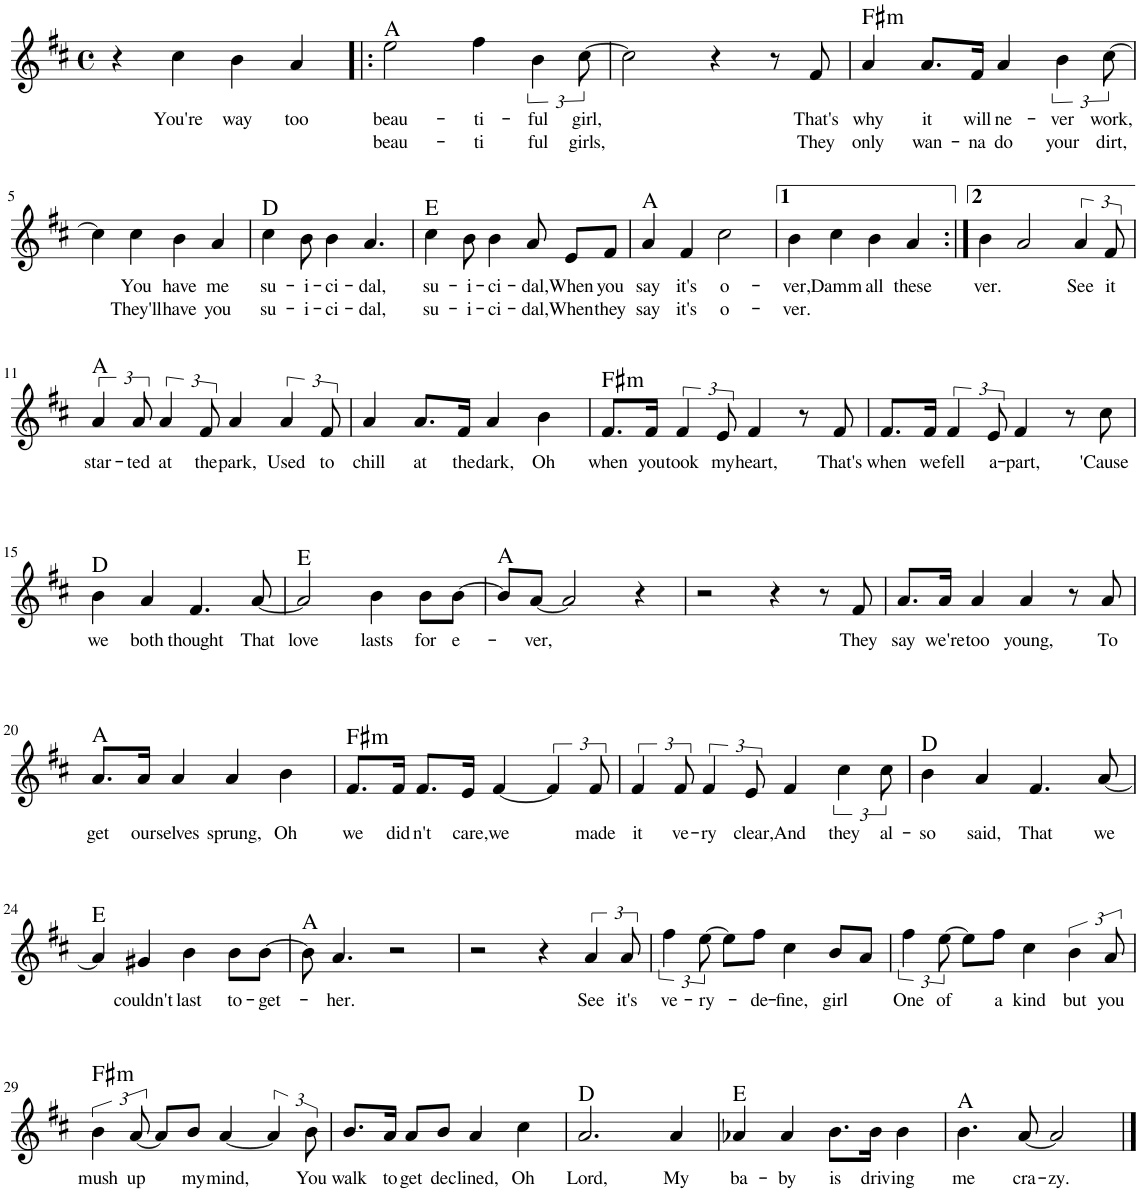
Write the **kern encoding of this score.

**kern	**text	**text	**harte
*part1	*part1	*part1	*part1
*staff1	*staff1	*staff1	*
*I"Piano	*	*	*
*I'Pno	*	*	*
*clefG2	*	*	*
*k[f#c#]	*	*	*
*M4/4	*	*	*
*met(c)	*	*	*
=1	=1	=1	=1
4r	.	.	.
!	!LO:LY:b	!	!
4cc#\	You're	.	.
!	!LO:LY:b	!	!
4b\	way	.	.
!	!LO:LY:b	!	!
4a/	too	.	.
=2!|:	=2!|:	=2!|:	=2!|:
!	!LO:LY:b	!LO:LY:b	!
2ee\	beau-	beau-	A:maj
!	!LO:LY:b	!LO:LY:b	!
4ff#\	-ti-	-ti	.
!	!LO:LY:b	!LO:LY:b	!
6b\	-ful	ful	.
!	!LO:LY:b	!LO:LY:b	!
[12cc#\	girl,	girls,	.
=3	=3	=3	=3
2cc#\]	.	.	.
4r	.	.	.
8r	.	.	.
!	!LO:LY:b	!LO:LY:b	!
8f#/	That's	They	.
=4	=4	=4	=4
!	!LO:LY:b	!LO:LY:b	!LO:H:kt=m
4a/	why	only	F#:min
!	!LO:LY:b	!LO:LY:b	!
8.a/L	it	wan-	.
!	!LO:LY:b	!LO:LY:b	!
16f#/Jk	will	-na	.
!	!LO:LY:b	!LO:LY:b	!
4a/	ne-	do	.
!	!LO:LY:b	!LO:LY:b	!
6b\	-ver	your	.
!	!LO:LY:b	!LO:LY:b	!
[12cc#\	work,	dirt,	.
!!LO:LB:g=z
=5	=5	=5	=5
4cc#\]	.	.	.
!	!LO:LY:b	!LO:LY:b	!
4cc#\	You	They'll	.
!	!LO:LY:b	!LO:LY:b	!
4b\	have	have	.
!	!LO:LY:b	!LO:LY:b	!
4a/	me	you	.
=6	=6	=6	=6
!	!LO:LY:b	!LO:LY:b	!
4cc#\	su-	su-	D:maj
!	!LO:LY:b	!LO:LY:b	!
8b\	-i-	-i-	.
!	!LO:LY:b	!LO:LY:b	!
4b\	-ci-	-ci-	.
!	!LO:LY:b	!LO:LY:b	!
4.a/	-dal,	-dal,	.
=7	=7	=7	=7
!	!LO:LY:b	!LO:LY:b	!
4cc#\	su-	su-	E:maj
!	!LO:LY:b	!LO:LY:b	!
8b\	-i-	-i-	.
!	!LO:LY:b	!LO:LY:b	!
4b\	-ci-	-ci-	.
!	!LO:LY:b	!LO:LY:b	!
8a/	-dal,	-dal,	.
!	!LO:LY:b	!LO:LY:b	!
8e/L	When	When	.
!	!LO:LY:b	!LO:LY:b	!
8f#/J	you	they	.
=8	=8	=8	=8
!	!LO:LY:b	!LO:LY:b	!
4a/	say	say	A:maj
!	!LO:LY:b	!LO:LY:b	!
4f#/	it's	it's	.
!	!LO:LY:b	!LO:LY:b	!
2cc#\	o-	o-	.
=9	=9	=9	=9
!	!LO:LY:b	!LO:LY:b	!
4b\	-ver,	-ver.	.
!	!LO:LY:b	!	!
4cc#\	Damm	.	.
!	!LO:LY:b	!	!
4b\	all	.	.
!	!LO:LY:b	!	!
4a/	these	.	.
=10:|!	=10:|!	=10:|!	=10:|!
!	!LO:LY:b	!	!
4b\	ver.	.	.
2a/	.	.	.
!	!LO:LY:b	!	!
6a/	See	.	.
!	!LO:LY:b	!	!
12f#/	it	.	.
!!LO:LB:g=z
=11	=11	=11	=11
!	!LO:LY:b	!	!
6a/	star-	.	A:maj
!	!LO:LY:b	!	!
12a/	-ted	.	.
!	!LO:LY:b	!	!
6a/	at	.	.
!	!LO:LY:b	!	!
12f#/	the	.	.
!	!LO:LY:b	!	!
4a/	park,	.	.
!	!LO:LY:b	!	!
6a/	Used	.	.
!	!LO:LY:b	!	!
12f#/	to	.	.
=12	=12	=12	=12
!	!LO:LY:b	!	!
4a/	chill	.	.
!	!LO:LY:b	!	!
8.a/L	at	.	.
!	!LO:LY:b	!	!
16f#/Jk	the	.	.
!	!LO:LY:b	!	!
4a/	dark,	.	.
!	!LO:LY:b	!	!
4b\	Oh	.	.
=13	=13	=13	=13
!	!LO:LY:b	!	!LO:H:kt=m
8.f#/L	when	.	F#:min
!	!LO:LY:b	!	!
16f#/Jk	you	.	.
!	!LO:LY:b	!	!
6f#/	took	.	.
!	!LO:LY:b	!	!
12e/	my	.	.
!	!LO:LY:b	!	!
4f#/	heart,	.	.
8r	.	.	.
!	!LO:LY:b	!	!
8f#/	That's	.	.
=14	=14	=14	=14
!	!LO:LY:b	!	!
8.f#/L	when	.	.
!	!LO:LY:b	!	!
16f#/Jk	we	.	.
!	!LO:LY:b	!	!
6f#/	fell	.	.
!	!LO:LY:b	!	!
12e/	a-	.	.
!	!LO:LY:b	!	!
4f#/	-part,	.	.
8r	.	.	.
!	!LO:LY:b	!	!
8cc#\	'Cause	.	.
!!LO:LB:g=z
=15	=15	=15	=15
!	!LO:LY:b	!	!
4b\	we	.	D:maj
!	!LO:LY:b	!	!
4a/	both	.	.
!	!LO:LY:b	!	!
4.f#/	thought	.	.
!	!LO:LY:b	!	!
[8a/	That	.	.
=16	=16	=16	=16
!	!LO:LY:b	!	!
2a/]	love	.	E:maj
!	!LO:LY:b	!	!
4b\	lasts	.	.
!	!LO:LY:b	!	!
8b\L	for	.	.
!	!LO:LY:b	!	!
[8b\J	e-	.	.
=17	=17	=17	=17
8b/L]	.	.	A:maj
!	!LO:LY:b	!	!
[8a/J	-ver,	.	.
2a/]	.	.	.
4r	.	.	.
=18	=18	=18	=18
2r	.	.	.
4r	.	.	.
8r	.	.	.
!	!LO:LY:b	!	!
8f#/	They	.	.
=19	=19	=19	=19
!	!LO:LY:b	!	!
8.a/L	say	.	.
!	!LO:LY:b	!	!
16a/Jk	we're	.	.
!	!LO:LY:b	!	!
4a/	too	.	.
!	!LO:LY:b	!	!
4a/	young,	.	.
8r	.	.	.
!	!LO:LY:b	!	!
8a/	To	.	.
!!LO:LB:g=z
=20	=20	=20	=20
!	!LO:LY:b	!	!
8.a/L	get	.	A:maj
!	!LO:LY:b	!	!
16a/Jk	our-	.	.
!	!LO:LY:b	!	!
4a/	-selves	.	.
!	!LO:LY:b	!	!
4a/	sprung,	.	.
!	!LO:LY:b	!	!
4b\	Oh	.	.
=21	=21	=21	=21
!	!LO:LY:b	!	!LO:H:kt=m
8.f#/L	we	.	F#:min
!	!LO:LY:b	!	!
16f#/Jk	did-	.	.
!	!LO:LY:b	!	!
8.f#/L	-n't	.	.
!	!LO:LY:b	!	!
16e/Jk	care,	.	.
!	!LO:LY:b	!	!
[4f#/	we	.	.
6f#/]	.	.	.
!	!LO:LY:b	!	!
12f#/	made	.	.
=22	=22	=22	=22
!	!LO:LY:b	!	!
6f#/	it	.	.
!	!LO:LY:b	!	!
12f#/	ve-	.	.
!	!LO:LY:b	!	!
6f#/	-ry	.	.
!	!LO:LY:b	!	!
12e/	clear,	.	.
!	!LO:LY:b	!	!
4f#/	And	.	.
!	!LO:LY:b	!	!
6cc#\	they	.	.
!	!LO:LY:b	!	!
12cc#\	al-	.	.
=23	=23	=23	=23
!	!LO:LY:b	!	!
4b\	-so	.	D:maj
!	!LO:LY:b	!	!
4a/	said,	.	.
!	!LO:LY:b	!	!
4.f#/	That	.	.
!	!LO:LY:b	!	!
[8a/	we	.	.
!!LO:LB:g=z
=24	=24	=24	=24
4a/]	.	.	E:maj
!	!LO:LY:b	!	!
4g#X/	couldn't	.	.
!	!LO:LY:b	!	!
4b\	last	.	.
!	!LO:LY:b	!	!
8b\L	to-	.	.
!	!LO:LY:b	!	!
[8b\J	-get-	.	.
=25	=25	=25	=25
8b\]	.	.	A:maj
!	!LO:LY:b	!	!
4.a/	-her.	.	.
2r	.	.	.
=26	=26	=26	=26
2r	.	.	.
4r	.	.	.
!	!LO:LY:b	!	!
6a/	See	.	.
!	!LO:LY:b	!	!
12a/	it's	.	.
=27	=27	=27	=27
!	!LO:LY:b	!	!
6ff#\	ve-	.	.
!	!LO:LY:b	!	!
[12ee\	-ry-	.	.
8ee\L]	.	.	.
!	!LO:LY:b	!	!
8ff#\J	-de-	.	.
!	!LO:LY:b	!	!
4cc#\	-fine,	.	.
!	!LO:LY:b	!	!
8b/L	girl	.	.
8a/J	.	.	.
=28	=28	=28	=28
!	!LO:LY:b	!	!
6ff#\	One	.	.
!	!LO:LY:b	!	!
[12ee\	of	.	.
8ee\L]	.	.	.
!	!LO:LY:b	!	!
8ff#\J	a	.	.
!	!LO:LY:b	!	!
4cc#\	kind	.	.
!	!LO:LY:b	!	!
6b\	but	.	.
!	!LO:LY:b	!	!
12a/	you	.	.
!!LO:LB:g=z
=29	=29	=29	=29
!	!LO:LY:b	!	!LO:H:kt=m
6b\	mush	.	F#:min
!	!LO:LY:b	!	!
[12a/	up	.	.
8a/L]	.	.	.
!	!LO:LY:b	!	!
8b/J	my	.	.
!	!LO:LY:b	!	!
[4a/	mind,	.	.
6a/]	.	.	.
!	!LO:LY:b	!	!
12b\	You	.	.
=30	=30	=30	=30
!	!LO:LY:b	!	!
8.b/L	walk	.	.
!	!LO:LY:b	!	!
16a/Jk	to	.	.
!	!LO:LY:b	!	!
8a/L	get	.	.
!	!LO:LY:b	!	!
8b/J	dec-	.	.
!	!LO:LY:b	!	!
4a/	-lined,	.	.
!	!LO:LY:b	!	!
4cc#\	Oh	.	.
=31	=31	=31	=31
!	!LO:LY:b	!	!
2.a/	Lord,	.	D:maj
!	!LO:LY:b	!	!
4a/	My	.	.
=32	=32	=32	=32
!	!LO:LY:b	!	!
4a-X/	ba-	.	E:maj
!	!LO:LY:b	!	!
4a-/	-by	.	.
!	!LO:LY:b	!	!
8.b\L	is	.	.
!	!LO:LY:b	!	!
16b\Jk	driv-	.	.
!	!LO:LY:b	!	!
4b\	-ing	.	.
=33	=33	=33	=33
!	!LO:LY:b	!	!
4.b\	me	.	A:maj
!	!LO:LY:b	!	!
[8a/	cra-	.	.
!	!LO:LY:b	!	!
2a/]	-zy.	.	.
==	==	==	==
*-	*-	*-	*-
